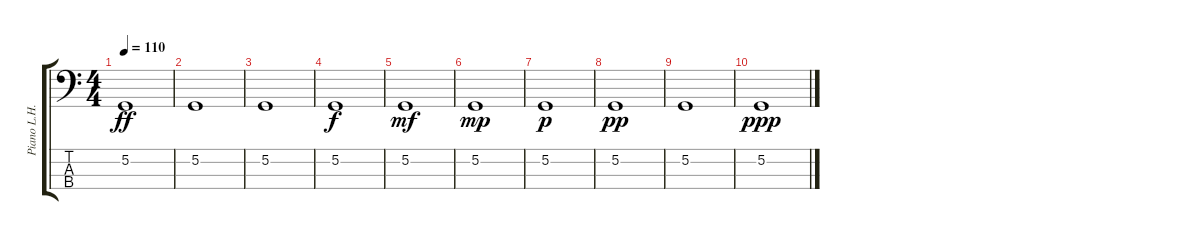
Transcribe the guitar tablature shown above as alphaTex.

\track ("Piano L.H." "Piano L.H.") {instrument acousticgrandpiano}
\staff {score tabs}
\tuning (G2 D2 A1 E1) {hide}
\ts (4 4)
\tempo 110
\clef f4
\ks c
5.2.1{dy ff} |
5.2.1 |
5.2.1 |
5.2.1{dy f} |
5.2.1{dy mf} |
5.2.1{dy mp} |
5.2.1{dy p} |
5.2.1{dy pp} |
5.2.1 |
5.2.1{dy ppp}
